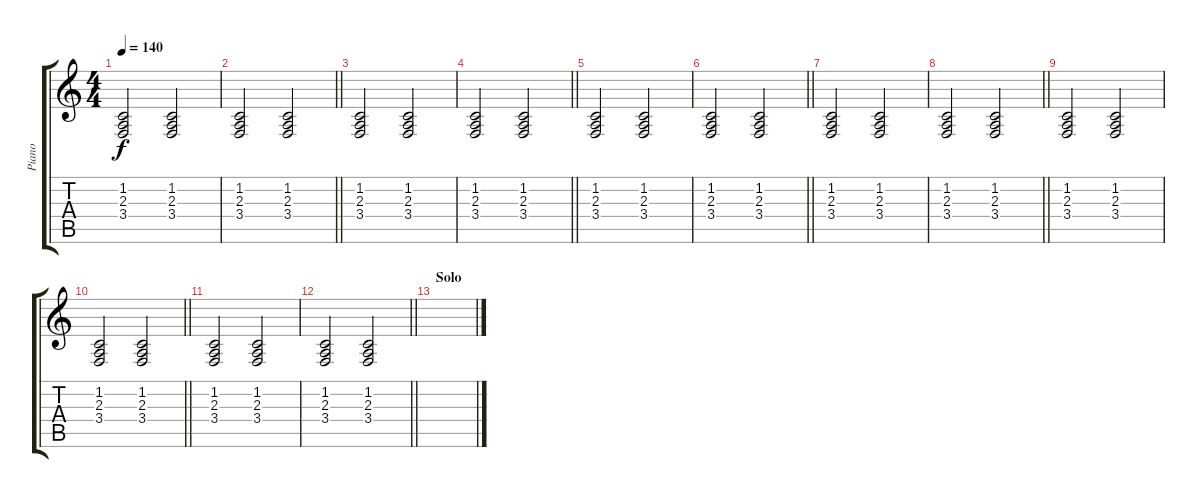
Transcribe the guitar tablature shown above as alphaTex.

\track ("Piano" "Piano") {instrument acousticgrandpiano}
\staff {score tabs}
\tuning (E4 B3 G3 D3 A2 E2) {hide}
\ts (4 4)
\tempo 140
\clef g2
\ks c
(1.2 2.3 3.4).2{dy f} (1.2 2.3 3.4).2 |
\barLineRight lightlight
(1.2 2.3 3.4).2 (1.2 2.3 3.4).2 |
(1.2 2.3 3.4).2 (1.2 2.3 3.4).2 |
\barLineRight lightlight
(1.2 2.3 3.4).2 (1.2 2.3 3.4).2 |
(1.2 2.3 3.4).2 (1.2 2.3 3.4).2 |
\barLineRight lightlight
(1.2 2.3 3.4).2 (1.2 2.3 3.4).2 |
(1.2 2.3 3.4).2 (1.2 2.3 3.4).2 |
\barLineRight lightlight
(1.2 2.3 3.4).2 (1.2 2.3 3.4).2 |
(1.2 2.3 3.4).2 (1.2 2.3 3.4).2 |
\barLineRight lightlight
(1.2 2.3 3.4).2 (1.2 2.3 3.4).2 |
(1.2 2.3 3.4).2 (1.2 2.3 3.4).2 |
\barLineRight lightlight
(1.2 2.3 3.4).2 (1.2 2.3 3.4).2 |
\section ("" "Solo")
